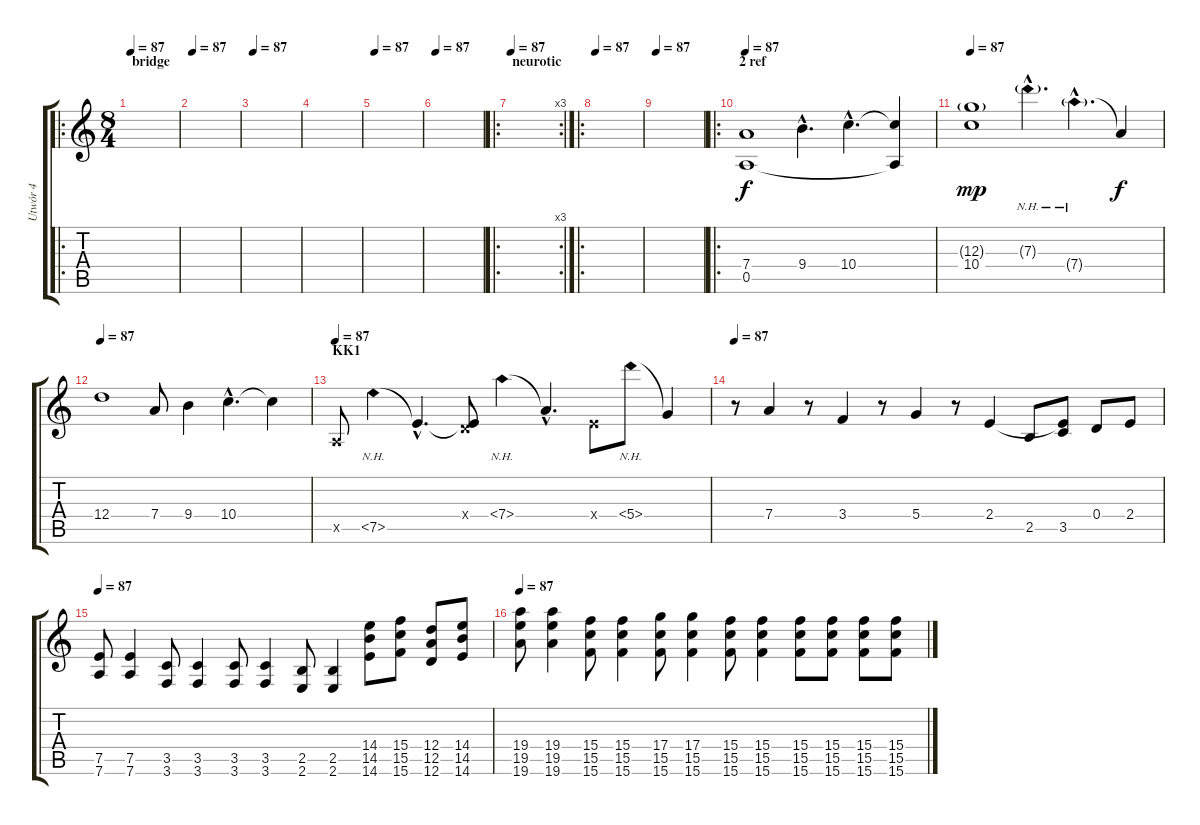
\track ("Utwór 4" "Utwór 4") {instrument electricguitarmuted}
\staff {score tabs}
\tuning (E4 B3 G3 D3 A2 D2) {hide}
\ro
\ts (8 4)
\section ("" "bridge")
\tempo 87
\clef g2
\ks c
|
\tempo 87
|
\tempo 87
|
|
\tempo 87
|
\tempo 87
|
\ro
\rc 3
\section ("" "neurotic")
\tempo 87
|
\ro
\tempo 87
|
\tempo 87
|
\ro
\section ("" "2 ref")
\tempo 87
(7.4 0.5).1{volume 9 instrument distortionguitar} 9.4{hac}.4{d} 10.4{hac}.4{d} (10.4{t} 0.5{t}).4 |
\tempo 87
(12.3{g} 10.4).1{dy mp volume 9} 7.3{nh g hac}.4{d} 7.4{nh g hac}.4{d} 7.4{t}.4{dy f} |
\tempo 87
12.4.1{volume 9} 7.4.8 9.4.4 10.4{hac}.4{d} 10.4{t}.4 |
\section ("" "KK1")
\tempo 87
0.5{x}.8{volume 9 instrument overdrivenguitar} 7.5{nh}.4 7.5{hac t}.4{d} (0.4{x} 7.5{t}).8 7.4{nh}.4 7.4{hac t}.4{d} 2.4{x}.8 5.4{nh}.8 5.4{t}.4 |
\tempo 87
r.8{volume 9} 7.4.4 r.8 3.4.4 r.8 5.4.4 r.8 2.4.4 2.5.8 (2.4{t} 3.5).8 0.4.8 2.4.8 |
\tempo 87
(7.5 7.6).8 (7.5 7.6).4{volume 9 instrument distortionguitar} (3.5 3.6).8 (3.5 3.6).4 (3.5 3.6).8 (3.5 3.6).4 (2.5 2.6).8 (2.5 2.6).4 (14.4 14.5 14.6).8 (15.4 15.5 15.6).8 (12.4 12.5 12.6).8 (14.4 14.5 14.6).8 |
\tempo 87
(19.4 19.5 19.6).8 (19.4 19.5 19.6).4{volume 9 instrument distortionguitar} (15.4 15.5 15.6).8 (15.4 15.5 15.6).4 (17.4 15.5 15.6).8 (17.4 15.5 15.6).4 (15.4 15.5 15.6).8 (15.4 15.5 15.6).4 (15.4 15.5 15.6).8 (15.4 15.5 15.6).8 (15.4 15.5 15.6).8 (15.4 15.5 15.6).8
